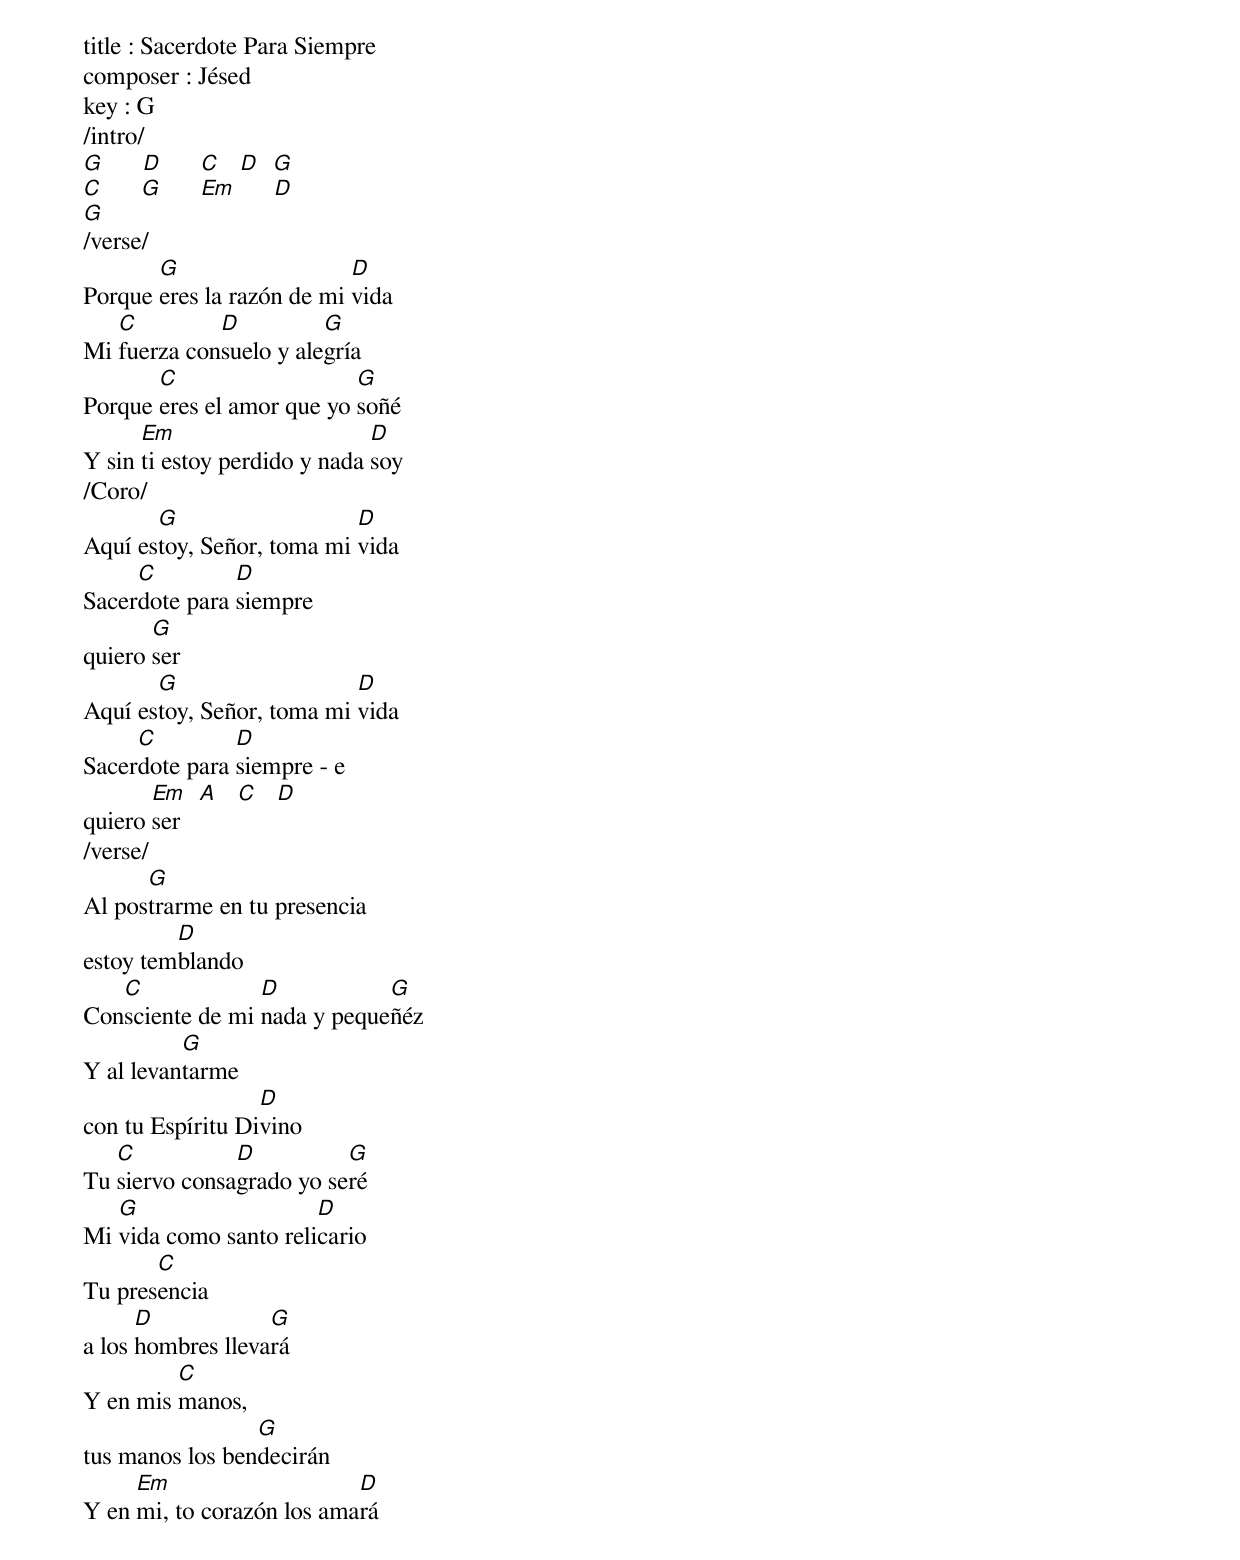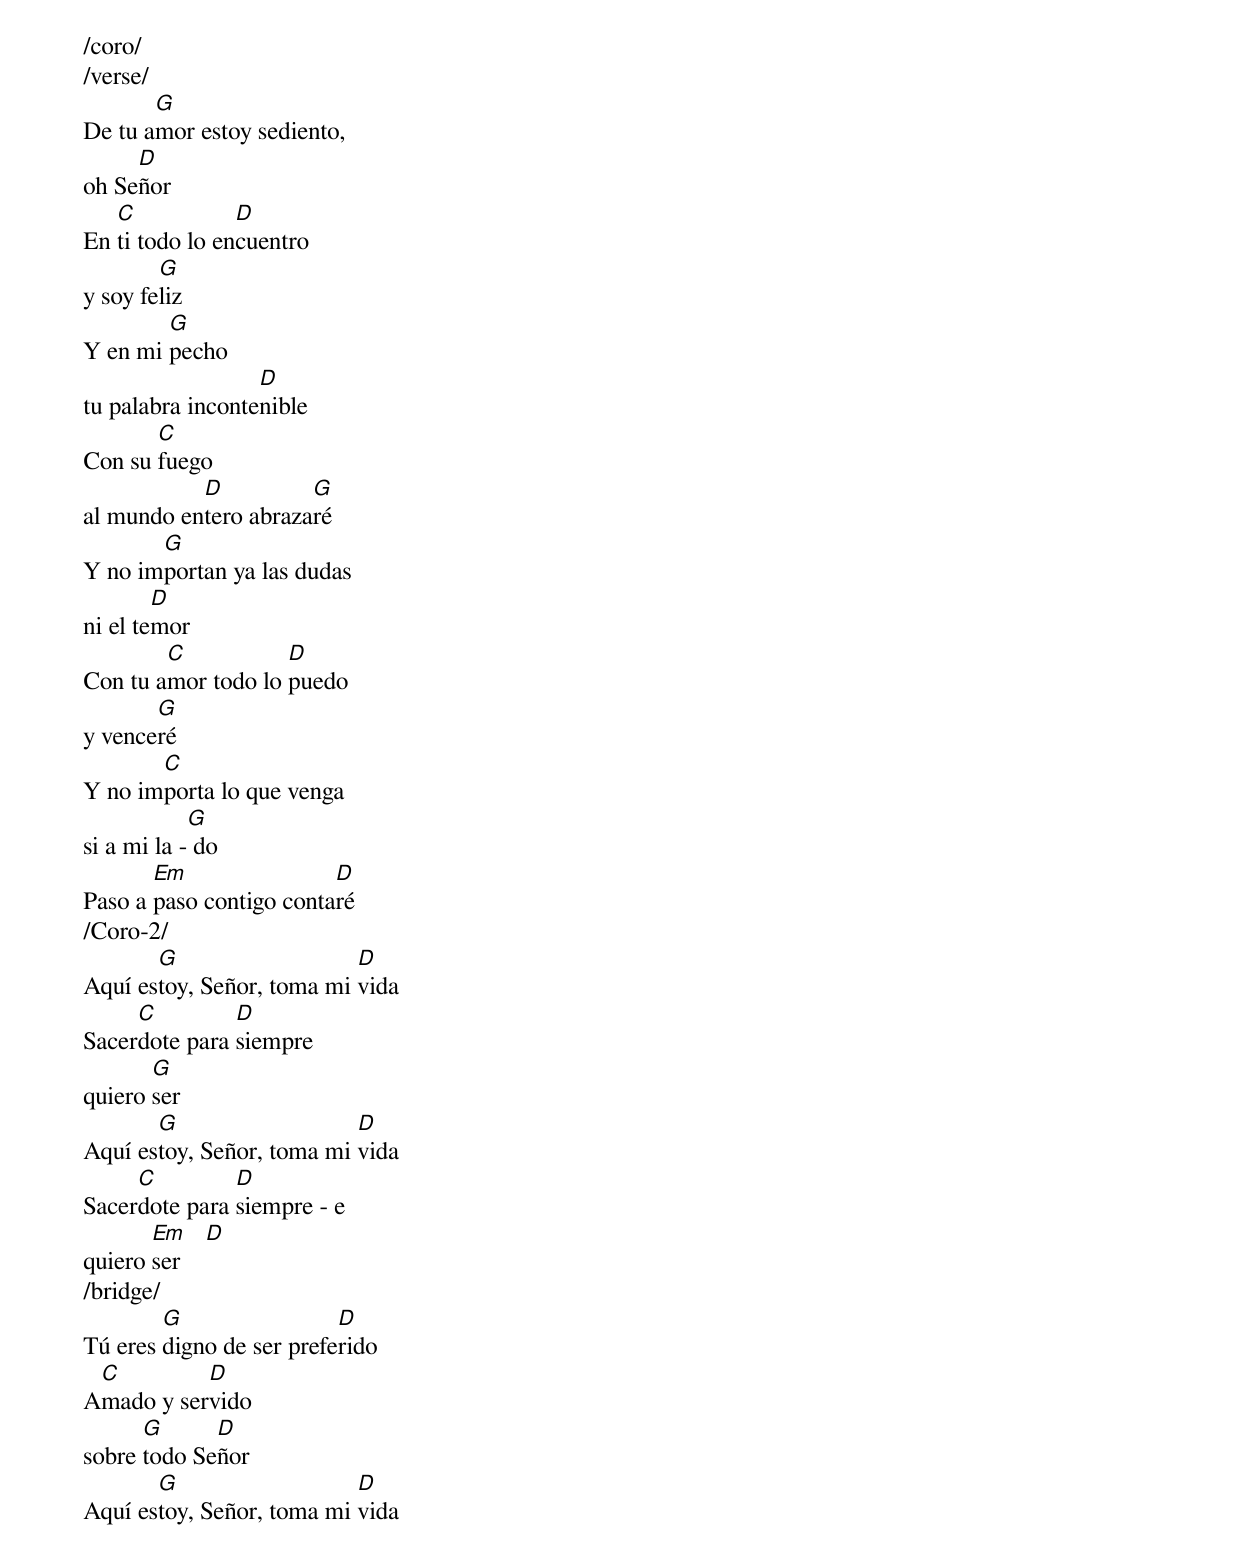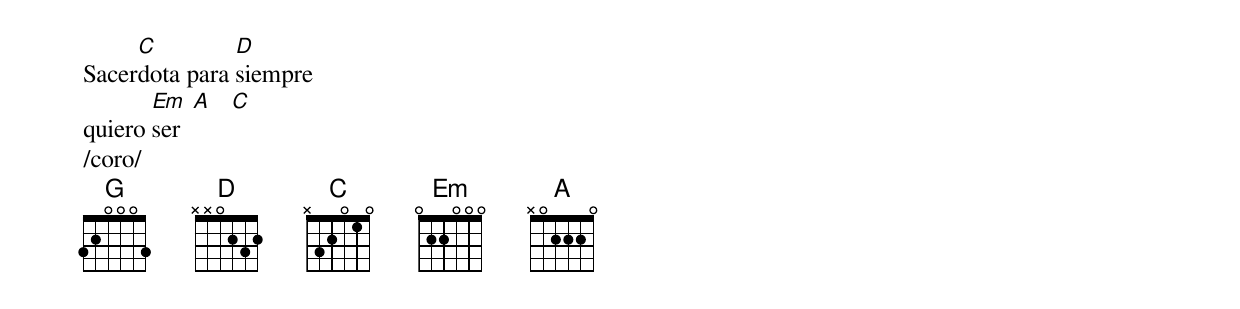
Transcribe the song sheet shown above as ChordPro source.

title : Sacerdote Para Siempre
composer : Jésed
key : G
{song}
/intro/
[G]      [D]      [C]   [D]  [G]
[C]      [G]      [Em]      [D]
[G]
/verse/
Porque [G]eres la razón de mi [D]vida
Mi [C]fuerza con[D]suelo y ale[G]gría
Porque [C]eres el amor que yo [G]soñé
Y sin [Em]ti estoy perdido y nada [D]soy
/Coro/
Aquí es[G]toy, Señor, toma mi [D]vida
Sacer[C]dote para [D]siempre
quiero [G]ser
Aquí es[G]toy, Señor, toma mi [D]vida
Sacer[C]dote para [D]siempre - e
quiero [Em]ser   [A]   [C]   [D]
/verse/
Al pos[G]trarme en tu presencia
estoy tem[D]blando
Con[C]sciente de mi [D]nada y peque[G]ñéz
Y al levan[G]tarme
con tu Espíritu Di[D]vino
Tu [C]siervo consa[D]grado yo se[G]ré
Mi [G]vida como santo reli[D]cario
Tu pres[C]encia
a los [D]hombres lleva[G]rá
Y en mis [C]manos,
tus manos los ben[G]decirán
Y en [Em]mi, to corazón los ama[D]rá
/coro/
/verse/
De tu a[G]mor estoy sediento,
oh Se[D]ñor
En [C]ti todo lo en[D]cuentro
y soy fe[G]liz
Y en mi [G]pecho
tu palabra inconte[D]nible
Con su [C]fuego
al mundo en[D]tero abraza[G]ré
Y no im[G]portan ya las dudas
ni el te[D]mor
Con tu a[C]mor todo lo [D]puedo
y vence[G]ré
Y no im[C]porta lo que venga
si a mi la -[G] do
Paso a [Em]paso contigo conta[D]ré
/Coro-2/
Aquí es[G]toy, Señor, toma mi [D]vida
Sacer[C]dote para [D]siempre
quiero [G]ser
Aquí es[G]toy, Señor, toma mi [D]vida
Sacer[C]dote para [D]siempre - e
quiero [Em]ser    [D]
/bridge/
Tú eres [G]digno de ser prefe[D]rido
A[C]mado y ser[D]vido
sobre [G]todo Se[D]ñor
Aquí es[G]toy, Señor, toma mi [D]vida
Sacer[C]dota para [D]siempre
quiero [Em]ser  [A]   [C]
/coro/
